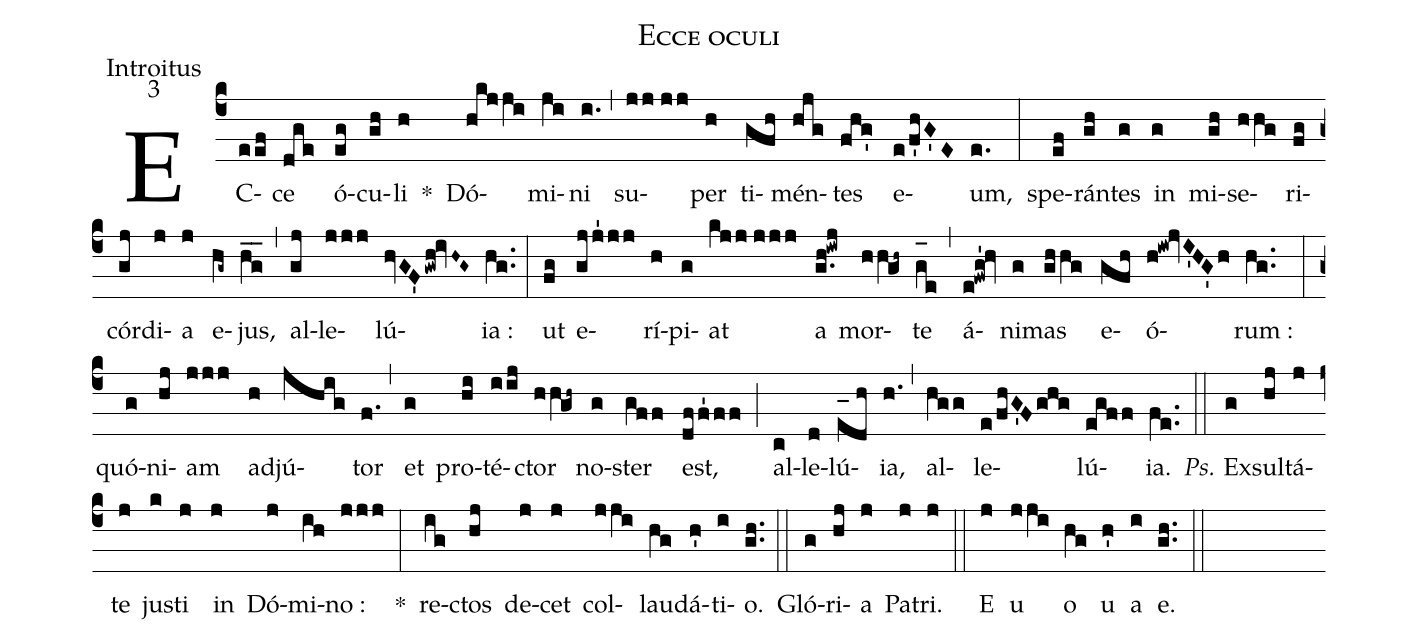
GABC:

name:Ecce oculi;
office-part:Introitus;
mode:3;
%%
(c4) EC(eef)ce(dge) ó(eg)cu(gh)li(h) *() Dó(hkjji)mi(ji)ni(i.) (,) su(jj//jj)per(h) ti(gfh)mén(hjg)tes(fhg') e(e/f'hG'E)um,(e.) (:) spe(ef)rán(gh)tes(g) in(g) mi(gh)se(hhg)ri(fg)cór(gj)di(j)a(j) e(hg~)jus,(hg__) (,) al(gj)le(jjj)lú(hvGF'gwh!ivH~G~){ia} :(hg..) (:) ut(fg) e(gjj'1jj)rí(h)pi(g)at(kjj//jjj) a(g.h!iwj) mor(hhV!gh~)te(g_[oh:h]e) (,) á(e!fwg'!hv)ni(g)mas(ghhg) e(gfh)ó(h!iw!jvI'HG'h)rum :(hg..) (:) quó(g)ni(hj)am(jjj) ad(h)jú(jhig)tor(f.) (,) et(g) pro(hi)té(iij)ctor(hhV!gh~) no(g)ster(gff) est,(dff'1ff) (;) al(c)le(d)lú(e_[oh:h]dh){ia},(h.) (,) al(hgg)le(e/fhG'Fghg)lú(egff){ia}.(fe..) (::) <i>Ps.</i> Ex(g)sul(hj)tá(j)te(j) ju(k)sti(j) in(j) Dó(j)mi(ih)no :(jjj) <clear>*(:) re(ig)ctos(hj) de(j)cet(j) col(jji)lau(hg)dá(h')ti(i)o.(gh..) (::) Gló(g)ri(hj)a(j) Pa(j)tri.(j) (::) <eu>E(j) u(jji) o(hg) u(h') a(i) e.</eu>(gh..) (::)
